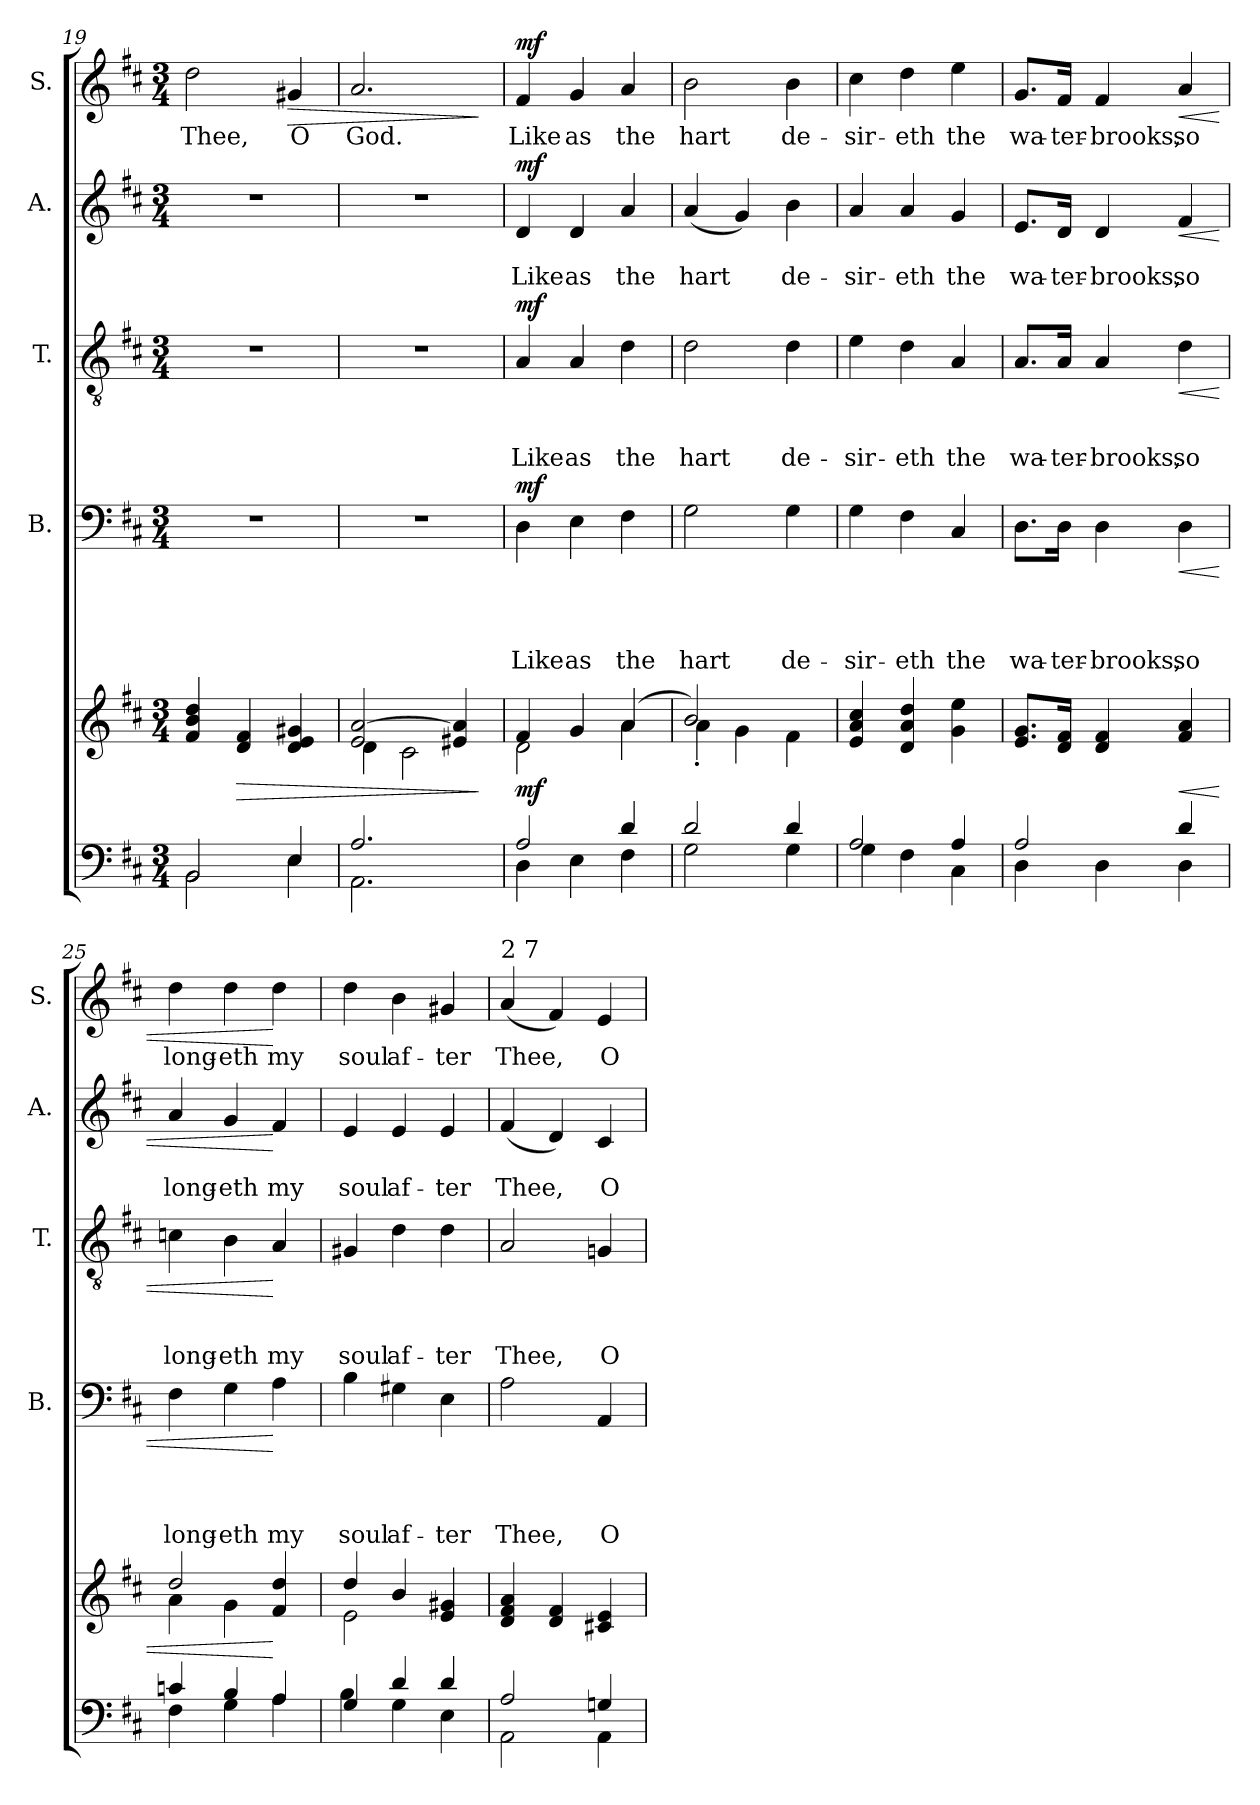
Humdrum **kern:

**kern	**kern	**dynam	**kern	**text	**text	**text	**text	**dynam	**kern	**text	**text	**text	**dynam	**kern	**text	**text	**dynam	**kern	**text	**dynam
*part6	*part5	*part5	*part4	*part4	*part4	*part4	*part4	*part4	*part3	*part3	*part3	*part3	*part3	*part2	*part2	*part2	*part2	*part1	*part1	*part1
*staff6	*staff5	*staff5	*staff4	*staff4	*staff4	*staff4	*staff4	*staff4	*staff3	*staff3	*staff3	*staff3	*staff3	*staff2	*staff2	*staff2	*staff2	*staff1	*staff1	*staff1
*	*	*	*I"B.	*	*	*	*	*	*I"T.	*	*	*	*	*I"A.	*	*	*	*I"S.	*	*
*	*	*	*I'B.	*	*	*	*	*	*I'T.	*	*	*	*	*I'A.	*	*	*	*I'S.	*	*
*clefF4	*clefG2	*	*clefF4	*	*	*	*	*	*clefGv2	*	*	*	*	*clefG2	*	*	*	*clefG2	*	*
*k[f#c#]	*k[f#c#]	*	*k[f#c#]	*	*	*	*	*	*k[f#c#]	*	*	*	*	*k[f#c#]	*	*	*	*k[f#c#]	*	*
*D:	*D:	*	*D:	*	*	*	*	*	*D:	*	*	*	*	*D:	*	*	*	*D:	*	*
*M3/4	*M3/4	*	*M3/4	*	*	*	*	*	*M3/4	*	*	*	*	*M3/4	*	*	*	*M3/4	*	*
=19	=19	=19	=19	=19	=19	=19	=19	=19	=19	=19	=19	=19	=19	=19	=19	=19	=19	=19	=19	=19
*^	*	*	*	*	*	*	*	*	*	*	*	*	*	*	*	*	*	*	*	*
!	!	!	!	!LO:N:vis=1	!	!	!	!	!	!LO:N:vis=1	!	!	!	!	!LO:N:vis=1	!	!	!	!	!LO:LY:b	!
2BB/	2BB\	4f#/ 4b/ 4dd/	.	2.r	.	.	.	.	.	2.r	.	.	.	.	2.r	.	.	.	2dd\	Thee,	.
!	!	!	!LO:HP:b	!	!	!	!	!	!	!	!	!	!	!	!	!	!	!	!	!	!
.	.	4d/ 4f#/	>	.	.	.	.	.	.	.	.	.	.	.	.	.	.	.	.	.	.
!	!	!	!	!	!	!	!	!	!	!	!	!	!	!	!	!	!	!	!	!LO:LY:b	!LO:HP:b
4E/	4E\	4d/ 4e/ 4g#X/	.	.	.	.	.	.	.	.	.	.	.	.	.	.	.	.	4g#X/	O	>
=20	=20	=20	=20	=20	=20	=20	=20	=20	=20	=20	=20	=20	=20	=20	=20	=20	=20	=20	=20	=20	=20
*	*	*^	*	*	*	*	*	*	*	*	*	*	*	*	*	*	*	*	*	*	*
!	!	!	!	!	!LO:N:vis=1	!	!	!	!	!	!LO:N:vis=1	!	!	!	!	!LO:N:vis=1	!	!	!	!	!LO:LY:b	!
2.A/	2.AA\	2e/ [>2a/	4d\	.	2.r	.	.	.	.	.	2.r	.	.	.	.	2.r	.	.	.	2.a/	God.	.
.	.	.	2c#\	.	.	.	.	.	.	.	.	.	.	.	.	.	.	.	.	.	.	.
.	.	4e#X/ 4a/]	.	.	.	.	.	.	.	.	.	.	.	.	.	.	.	.	.	.	.	.
*v	*v	*	*	*	*	*	*	*	*	*	*	*	*	*	*	*	*	*	*	*	*	*
*	*v	*v	*	*	*	*	*	*	*	*	*	*	*	*	*	*	*	*	*	*	*
.	.	]	.	.	.	.	.	.	.	.	.	.	.	.	.	.	.	.	.	]
!!LO:PB:g=z
=21	=21	=21	=21	=21	=21	=21	=21	=21	=21	=21	=21	=21	=21	=21	=21	=21	=21	=21	=21	=21
*^	*^	*	*	*	*	*	*	*	*	*	*	*	*	*	*	*	*	*	*	*
!	!	!	!	!LO:DY:b	!	!	!	!	!LO:LY:b	!LO:DY:a	!	!	!	!LO:LY:b	!LO:DY:a	!	!	!LO:LY:b	!LO:DY:a	!	!LO:LY:b	!LO:DY:a
2A/	4D\	4f#/	2d\	mf	4D\	.	.	.	Like	mf	4A/	.	.	Like	mf	4d/	.	Like	mf	4f#/	Like	mf
!	!	!	!	!	!	!	!	!	!LO:LY:b	!	!	!	!	!LO:LY:b	!	!	!	!LO:LY:b	!	!	!LO:LY:b	!
.	4E\	4g/	.	.	4E\	.	.	.	as	.	4A/	.	.	as	.	4d/	.	as	.	4g/	as	.
!	!	!	!	!	!	!	!	!	!LO:LY:b	!	!	!	!	!LO:LY:b	!	!	!	!LO:LY:b	!	!	!LO:LY:b	!
4d/	4F#\	(<4a/	4a\	.	4F#\	.	.	.	the	.	4d\	.	.	the	.	4a/	.	the	.	4a/	the	.
=22	=22	=22	=22	=22	=22	=22	=22	=22	=22	=22	=22	=22	=22	=22	=22	=22	=22	=22	=22	=22	=22	=22
!	!	!	!	!	!	!	!	!	!LO:LY:b	!	!	!	!	!LO:LY:b	!	!	!	!LO:LY:b	!	!	!LO:LY:b	!
2d/	2G\	2b/)	4a'<\	.	2G\	.	.	.	hart	.	2d\	.	.	hart	.	(<4a/	.	hart	.	2b\	hart	.
.	.	.	4g\	.	.	.	.	.	.	.	.	.	.	.	.	4g/)	.	.	.	.	.	.
!	!	!	!	!	!	!	!	!	!LO:LY:b	!	!	!	!	!LO:LY:b	!	!	!	!LO:LY:b	!	!	!LO:LY:b	!
4d/	4G\	4ryy	4f#\	.	4G\	.	.	.	de-	.	4d\	.	.	de-	.	4b\	.	de-	.	4b\	de-	.
=23	=23	=23	=23	=23	=23	=23	=23	=23	=23	=23	=23	=23	=23	=23	=23	=23	=23	=23	=23	=23	=23	=23
!	!	!	!	!	!	!	!	!	!LO:LY:b	!	!	!	!	!LO:LY:b	!	!	!	!LO:LY:b	!	!	!LO:LY:b	!
*	*	*v	*v	*	*	*	*	*	*	*	*	*	*	*	*	*	*	*	*	*	*	*
2A/	4G\	4e/ 4a/ 4cc#/	.	4G\	.	.	.	-sir-	.	4e\	.	.	-sir-	.	4a/	.	-sir-	.	4cc#\	-sir-	.
!	!	!	!	!	!	!	!	!LO:LY:b	!	!	!	!	!LO:LY:b	!	!	!	!LO:LY:b	!	!	!LO:LY:b	!
.	4F#\	4d/ 4a/ 4dd/	.	4F#\	.	.	.	-eth	.	4d\	.	.	-eth	.	4a/	.	-eth	.	4dd\	-eth	.
!	!	!	!	!	!	!	!	!LO:LY:b	!	!	!	!	!LO:LY:b	!	!	!	!LO:LY:b	!	!	!LO:LY:b	!
4A/	4C#\	4g\ 4ee\	.	4C#/	.	.	.	the	.	4A/	.	.	the	.	4g/	.	the	.	4ee\	the	.
=24	=24	=24	=24	=24	=24	=24	=24	=24	=24	=24	=24	=24	=24	=24	=24	=24	=24	=24	=24	=24	=24
!	!	!	!	!	!	!	!	!LO:LY:b	!	!	!	!	!LO:LY:b	!	!	!	!LO:LY:b	!	!	!LO:LY:b	!
2A/	4D\	8.e/ 8.g/L	.	8.D\L	.	.	.	wa-	.	8.A/L	.	.	wa-	.	8.e/L	.	wa-	.	8.g/L	wa-	.
!	!	!	!	!	!	!	!	!LO:LY:b	!	!	!	!	!LO:LY:b	!	!	!	!LO:LY:b	!	!	!LO:LY:b	!
.	.	16d/ 16f#/Jk	.	16D\Jk	.	.	.	-ter-	.	16A/Jk	.	.	-ter-	.	16d/Jk	.	-ter-	.	16f#/Jk	-ter-	.
!	!	!	!	!	!	!	!	!LO:LY:b	!	!	!	!	!LO:LY:b	!	!	!	!LO:LY:b	!	!	!LO:LY:b	!
.	4D\	4d/ 4f#/	.	4D\	.	.	.	-brooks,	.	4A/	.	.	-brooks,	.	4d/	.	-brooks,	.	4f#/	-brooks,	.
!	!	!	!LO:HP:b	!	!	!	!	!LO:LY:b	!LO:HP:b	!	!	!	!LO:LY:b	!LO:HP:b	!	!	!LO:LY:b	!LO:HP:b	!	!LO:LY:b	!LO:HP:b
4d/	4D\	4f#/ 4a/	<	4D\	.	.	.	so	<	4d\	.	.	so	<	4f#/	.	so	<	4a/	so	<
=25	=25	=25	=25	=25	=25	=25	=25	=25	=25	=25	=25	=25	=25	=25	=25	=25	=25	=25	=25	=25	=25
*	*	*^	*	*	*	*	*	*	*	*	*	*	*	*	*	*	*	*	*	*	*
!	!	!	!	!	!	!	!	!	!LO:LY:b	!	!	!	!	!LO:LY:b	!	!	!	!LO:LY:b	!	!	!LO:LY:b	!
4cn/	4F#\	2dd/	4a\	.	4F#\	.	.	.	long-	.	4cn\	.	.	long-	.	4a/	.	long-	.	4dd\	long-	.
!	!	!	!	!	!	!	!	!	!LO:LY:b	!	!	!	!	!LO:LY:b	!	!	!	!LO:LY:b	!	!	!LO:LY:b	!
4B/	4G\	.	4g\	.	4G\	.	.	.	-eth	.	4B\	.	.	-eth	.	4g/	.	-eth	.	4dd\	-eth	.
!	!	!	!	!	!	!	!	!	!LO:LY:b	!	!	!	!	!LO:LY:b	!	!	!	!LO:LY:b	!	!	!LO:LY:b	!
4A/	4A\	(4f#/ 4dd/	4ryy	[	4A\	.	.	.	my	[	4A/	.	.	my	[	4f#/	.	my	[	4dd\	my	[
=26	=26	=26	=26	=26	=26	=26	=26	=26	=26	=26	=26	=26	=26	=26	=26	=26	=26	=26	=26	=26	=26	=26
!	!	!	!	!	!	!	!	!	!LO:LY:b	!	!	!	!	!LO:LY:b	!	!	!	!LO:LY:b	!	!	!LO:LY:b	!
4G/	4B\	4dd/	2e\	.	4B\	.	.	.	soul	.	4G#X/	.	.	soul	.	4e/	.	soul	.	4dd\	soul	.
!	!	!	!	!	!	!	!	!	!LO:LY:b	!	!	!	!	!LO:LY:b	!	!	!	!LO:LY:b	!	!	!LO:LY:b	!
4d/	4G\	4b/	.	.	4G#X\	.	.	.	af-	.	4d\	.	.	af-	.	4e/	.	af-	.	4b\	af-	.
!	!	!	!	!	!	!	!	!	!LO:LY:b	!	!	!	!	!LO:LY:b	!	!	!	!LO:LY:b	!	!	!LO:LY:b	!
4d/	4E\	4e/ 4g#X/	4ryy	.	4E\	.	.	.	-ter	.	4d\	.	.	-ter	.	4e/	.	-ter	.	4g#X/	-ter	.
!!LO:LB:g=z
=27	=27	=27	=27	=27	=27	=27	=27	=27	=27	=27	=27	=27	=27	=27	=27	=27	=27	=27	=27	=27	=27	=27
!	!	!	!	!	!	!	!	!	!	!	!	!	!	!	!	!	!	!	!	!LO:TX:a:t=2 7	!	!
!	!	!	!	!	!	!	!	!	!LO:LY:b	!	!	!	!	!LO:LY:b	!	!	!	!LO:LY:b	!	!	!LO:LY:b	!
*	*	*v	*v	*	*	*	*	*	*	*	*	*	*	*	*	*	*	*	*	*	*	*
2A/	2AA\	4d/ 4f#/ 4a/	.	2A\	.	.	.	Thee,	.	2A/	.	.	Thee,	.	(<4f#/	.	Thee,	.	(<4a/	Thee,	.
.	.	4d/ 4f#/	.	.	.	.	.	.	.	.	.	.	.	.	4d/)	.	.	.	4f#/)	.	.
!	!	!	!	!	!	!	!	!LO:LY:b	!	!	!	!	!LO:LY:b	!	!	!	!LO:LY:b	!	!	!LO:LY:b	!
4Gn/	4AA\	4c#X/ 4e/	.	4AA/	.	.	.	O	.	4Gn/	.	.	O	.	4c#/	.	O	.	4e/	O	.
*v	*v	*	*	*	*	*	*	*	*	*	*	*	*	*	*	*	*	*	*	*	*
=	=	=	=	=	=	=	=	=	=	=	=	=	=	=	=	=	=	=	=	=
*-	*-	*-	*-	*-	*-	*-	*-	*-	*-	*-	*-	*-	*-	*-	*-	*-	*-	*-	*-	*-
